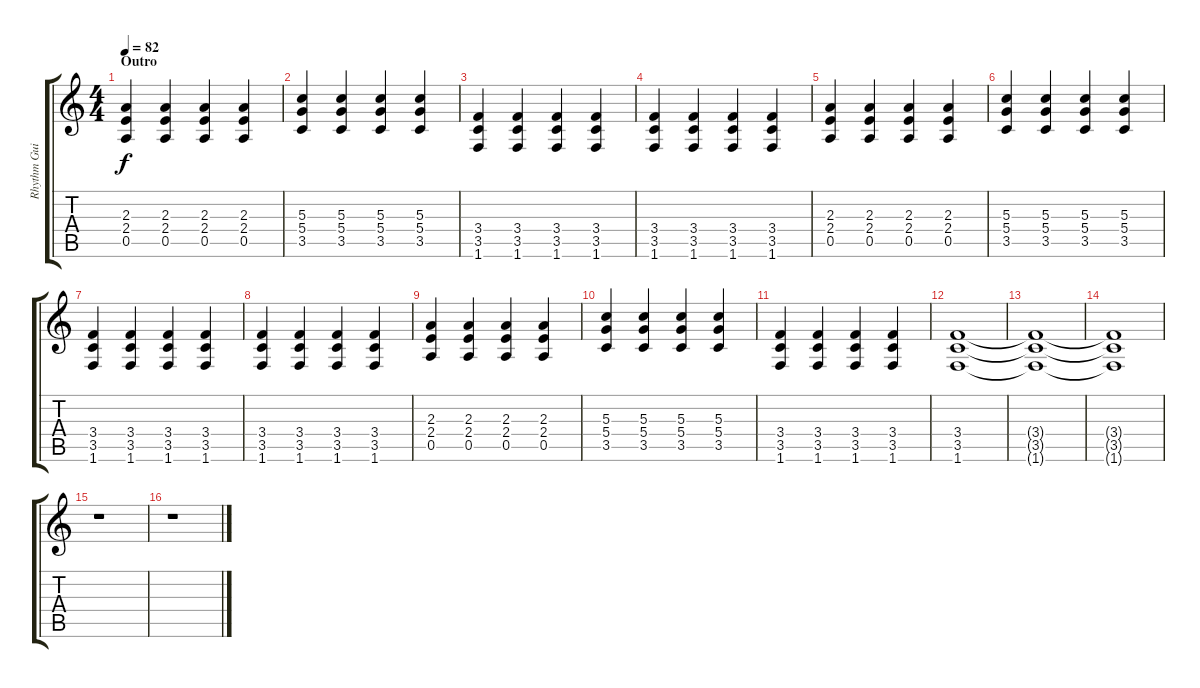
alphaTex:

\track ("Rhythm Guitar" "Rhythm Gui") {instrument acousticguitarsteel}
\staff {score tabs}
\tuning (E4 B3 G3 D3 A2 E2) {hide}
\ts (4 4)
\section ("" "Outro")
\tempo 82
\clef g2
\ks c
(2.3 2.4 0.5).4{dy f} (2.3 2.4 0.5).4 (2.3 2.4 0.5).4 (2.3 2.4 0.5).4 |
(5.3 5.4 3.5).4 (5.3 5.4 3.5).4 (5.3 5.4 3.5).4 (5.3 5.4 3.5).4 |
(3.4 3.5 1.6).4 (3.4 3.5 1.6).4 (3.4 3.5 1.6).4 (3.4 3.5 1.6).4 |
(3.4 3.5 1.6).4 (3.4 3.5 1.6).4 (3.4 3.5 1.6).4 (3.4 3.5 1.6).4 |
(2.3 2.4 0.5).4 (2.3 2.4 0.5).4 (2.3 2.4 0.5).4 (2.3 2.4 0.5).4 |
(5.3 5.4 3.5).4 (5.3 5.4 3.5).4 (5.3 5.4 3.5).4 (5.3 5.4 3.5).4 |
(3.4 3.5 1.6).4 (3.4 3.5 1.6).4 (3.4 3.5 1.6).4 (3.4 3.5 1.6).4 |
(3.4 3.5 1.6).4 (3.4 3.5 1.6).4 (3.4 3.5 1.6).4 (3.4 3.5 1.6).4 |
(2.3 2.4 0.5).4 (2.3 2.4 0.5).4 (2.3 2.4 0.5).4 (2.3 2.4 0.5).4 |
(5.3 5.4 3.5).4 (5.3 5.4 3.5).4 (5.3 5.4 3.5).4 (5.3 5.4 3.5).4 |
(3.4 3.5 1.6).4 (3.4 3.5 1.6).4 (3.4 3.5 1.6).4 (3.4 3.5 1.6).4 |
(3.4 3.5 1.6).1 |
(3.4{t} 3.5{t} 1.6{t}).1 |
(3.4{t} 3.5{t} 1.6{t}).1 |
r.1 |
r.1
